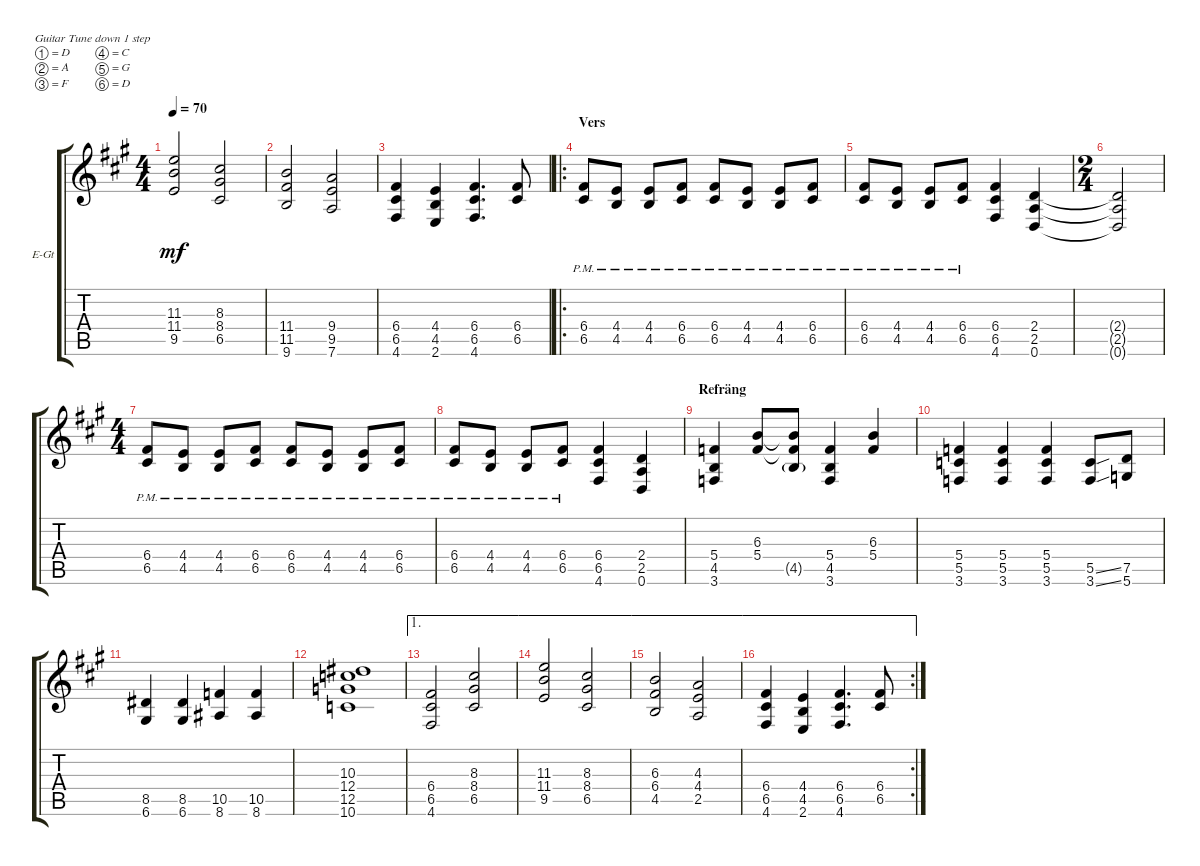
\defaultSystemsLayout 4
\bracketExtendMode groupsimilarinstruments
\firstSystemTrackNameOrientation horizontal
\otherSystemsTrackNameOrientation horizontal
\track ("Rhytm Guitar" "E-Gt") {instrument overdrivenguitar}
\staff {score tabs}
\tuning (D4 A3 F3 C3 G2 D2)
\ts (4 4)
\tempo 70
\clef g2
\ks f#minor
(11.3 11.4 9.5).2{dy mf} (8.3 8.4 6.5).2 |
(11.4 11.5 9.6).2 (9.4 9.5 7.6).2 |
(6.4 6.5 4.6).4 (4.4 4.5 2.6).4 (6.4 6.5 4.6).4{d} (6.4 6.5).8 |
\ro
\section ("" "Vers")
(6.4{pm} 6.5{pm}).8 (4.4{pm} 4.5{pm}).8 (4.4{pm} 4.5{pm}).8 (6.4{pm} 6.5{pm}).8 (6.4{pm} 6.5{pm}).8 (4.4{pm} 4.5{pm}).8 (4.4{pm} 4.5{pm}).8 (6.4{pm} 6.5{pm}).8 |
(6.4{pm} 6.5{pm}).8 (4.4{pm} 4.5{pm}).8 (4.4{pm} 4.5{pm}).8 (6.4{pm} 6.5{pm}).8 (6.4 6.5 4.6).4 (2.4 2.5 0.6).4 |
\ts (2 4)
(2.4{t} 2.5{t} 0.6{t}).2 |
\ts (4 4)
(6.4{pm} 6.5{pm}).8 (4.4{pm} 4.5{pm}).8 (4.4{pm} 4.5{pm}).8 (6.4{pm} 6.5{pm}).8 (6.4{pm} 6.5{pm}).8 (4.4{pm} 4.5{pm}).8 (4.4{pm} 4.5{pm}).8 (6.4{pm} 6.5{pm}).8 |
(6.4{pm} 6.5{pm}).8 (4.4{pm} 4.5{pm}).8 (4.4{pm} 4.5{pm}).8 (6.4{pm} 6.5{pm}).8 (6.4 6.5 4.6).4 (2.4 2.5 0.6).4 |
\section ("" "Refräng")
(4.5 3.6 5.4).4 (6.3 5.4).8 (4.5{g} 6.3{t} 5.4{t}).8 (3.6 4.5 5.4).4 (6.3 5.4).4 |
(3.6 5.5 5.4).4 (5.5 3.6 5.4).4 (5.5 3.6 5.4).4 (5.5{ss} 3.6{ss}).8 (5.6 7.5).8 |
(6.6 8.5).4 (8.5 6.6).4 (8.6 10.5).4 (10.5 8.6).4 |
(10.6 12.5 10.3 12.4).1 |
\ae 1
(6.4 6.5 4.6).2 (8.3 8.4 6.5).2 |
\ae 1
(11.3 11.4 9.5).2 (8.3 8.4 6.5).2 |
\ae 1
(6.3 6.4 4.5).2 (4.3 4.4 2.5).2 |
\ae 1
\rc 2
(6.4 6.5 4.6).4 (4.4 4.5 2.6).4 (6.4 6.5 4.6).4{d} (6.4 6.5).8
